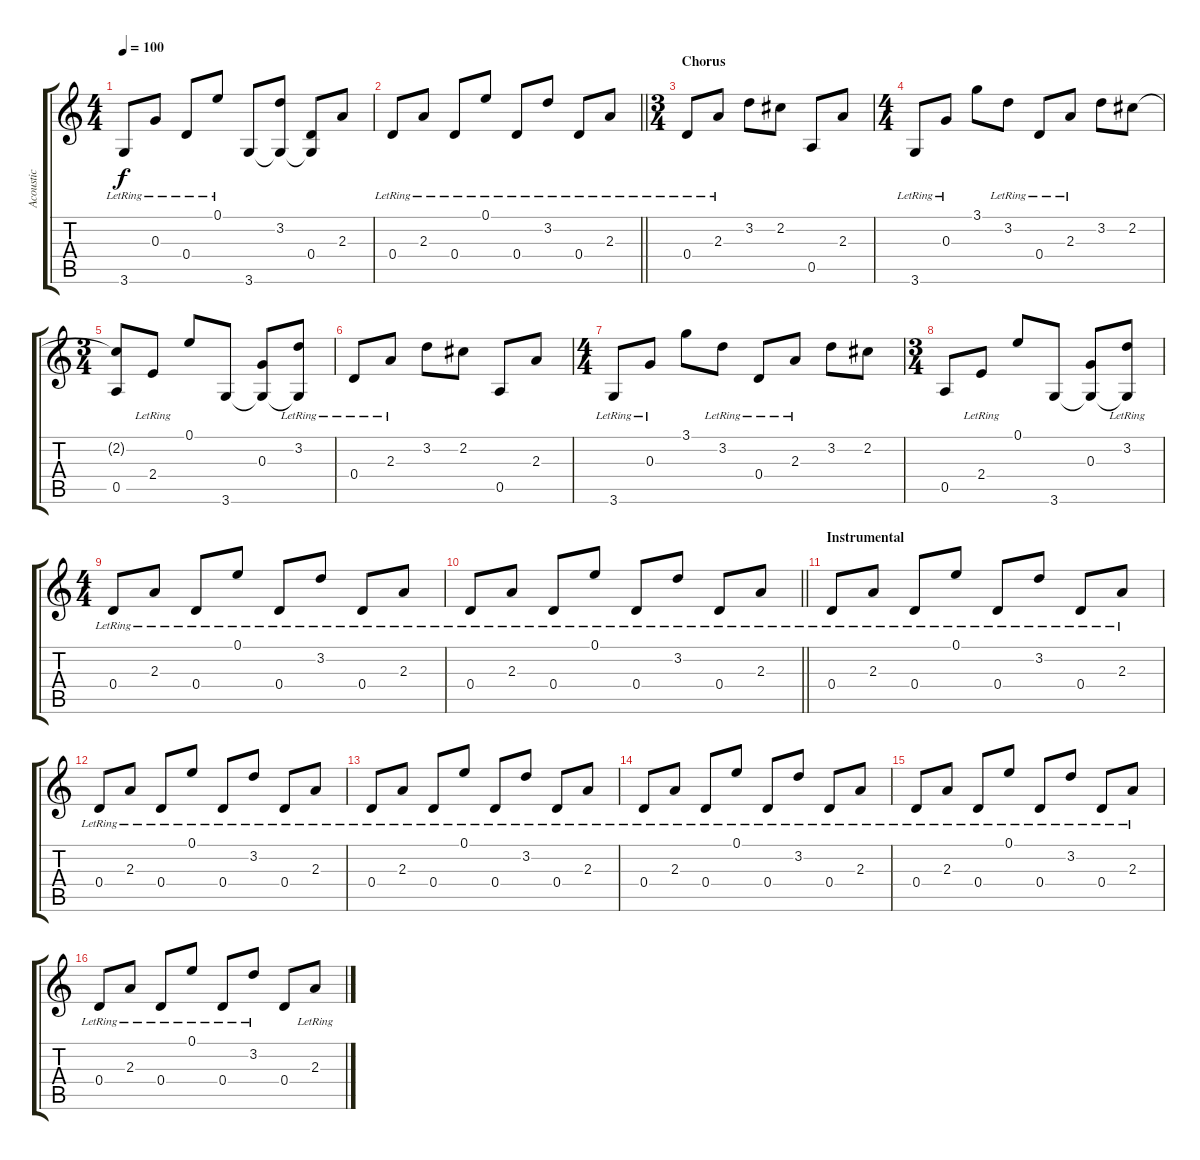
\track ("Acoustic" "Acoustic") {instrument acousticguitarsteel}
\staff {score tabs}
\tuning (E4 B3 G3 D3 A2 E2) {hide}
\ts (4 4)
\tempo 100
\clef g2
\ks c
3.6{lr}.8{dy f} 0.3{lr}.8 0.4{lr}.8 0.1{lr}.8 3.6.8 (3.2 3.6{t}).8 (0.4 3.6{t}).8 2.3.8 |
\barLineRight lightlight
0.4{lr}.8 2.3{lr}.8 0.4{lr}.8 0.1{lr}.8 0.4{lr}.8 3.2{lr}.8 0.4{lr}.8 2.3{lr}.8 |
\ts (3 4)
\section ("" "Chorus")
0.4{lr}.8 2.3{lr}.8 3.2.8 2.2.8 0.5.8 2.3.8 |
\ts (4 4)
3.6{lr}.8 0.3{lr}.8 3.1.8 3.2{lr}.8 0.4{lr}.8 2.3{lr}.8 3.2.8 2.2.8 |
\ts (3 4)
(2.2{t} 0.5).8 2.4{lr}.8 0.1.8 3.6.8 (0.3 3.6{t}).8 (3.2{lr} 3.6{t}).8 |
0.4{lr}.8 2.3{lr}.8 3.2.8 2.2.8 0.5.8 2.3.8 |
\ts (4 4)
3.6{lr}.8 0.3{lr}.8 3.1.8 3.2{lr}.8 0.4{lr}.8 2.3{lr}.8 3.2.8 2.2.8 |
\ts (3 4)
0.5.8 2.4{lr}.8 0.1.8 3.6.8 (0.3 3.6{t}).8 (3.2{lr} 3.6{t}).8 |
\ts (4 4)
0.4{lr}.8 2.3{lr}.8 0.4{lr}.8 0.1{lr}.8 0.4{lr}.8 3.2{lr}.8 0.4{lr}.8 2.3{lr}.8 |
\barLineRight lightlight
0.4{lr}.8 2.3{lr}.8 0.4{lr}.8 0.1{lr}.8 0.4{lr}.8 3.2{lr}.8 0.4{lr}.8 2.3{lr}.8 |
\section ("" "Instrumental")
0.4{lr}.8 2.3{lr}.8 0.4{lr}.8 0.1{lr}.8 0.4{lr}.8 3.2{lr}.8 0.4{lr}.8 2.3{lr}.8 |
0.4{lr}.8 2.3{lr}.8 0.4{lr}.8 0.1{lr}.8 0.4{lr}.8 3.2{lr}.8 0.4{lr}.8 2.3{lr}.8 |
0.4{lr}.8 2.3{lr}.8 0.4{lr}.8 0.1{lr}.8 0.4{lr}.8 3.2{lr}.8 0.4{lr}.8 2.3{lr}.8 |
0.4{lr}.8 2.3{lr}.8 0.4{lr}.8 0.1{lr}.8 0.4{lr}.8 3.2{lr}.8 0.4{lr}.8 2.3{lr}.8 |
0.4{lr}.8 2.3{lr}.8 0.4{lr}.8 0.1{lr}.8 0.4{lr}.8 3.2{lr}.8 0.4{lr}.8 2.3{lr}.8 |
0.4{lr}.8 2.3{lr}.8 0.4{lr}.8 0.1{lr}.8 0.4{lr}.8 3.2{lr}.8 0.4.8 2.3{lr}.8
